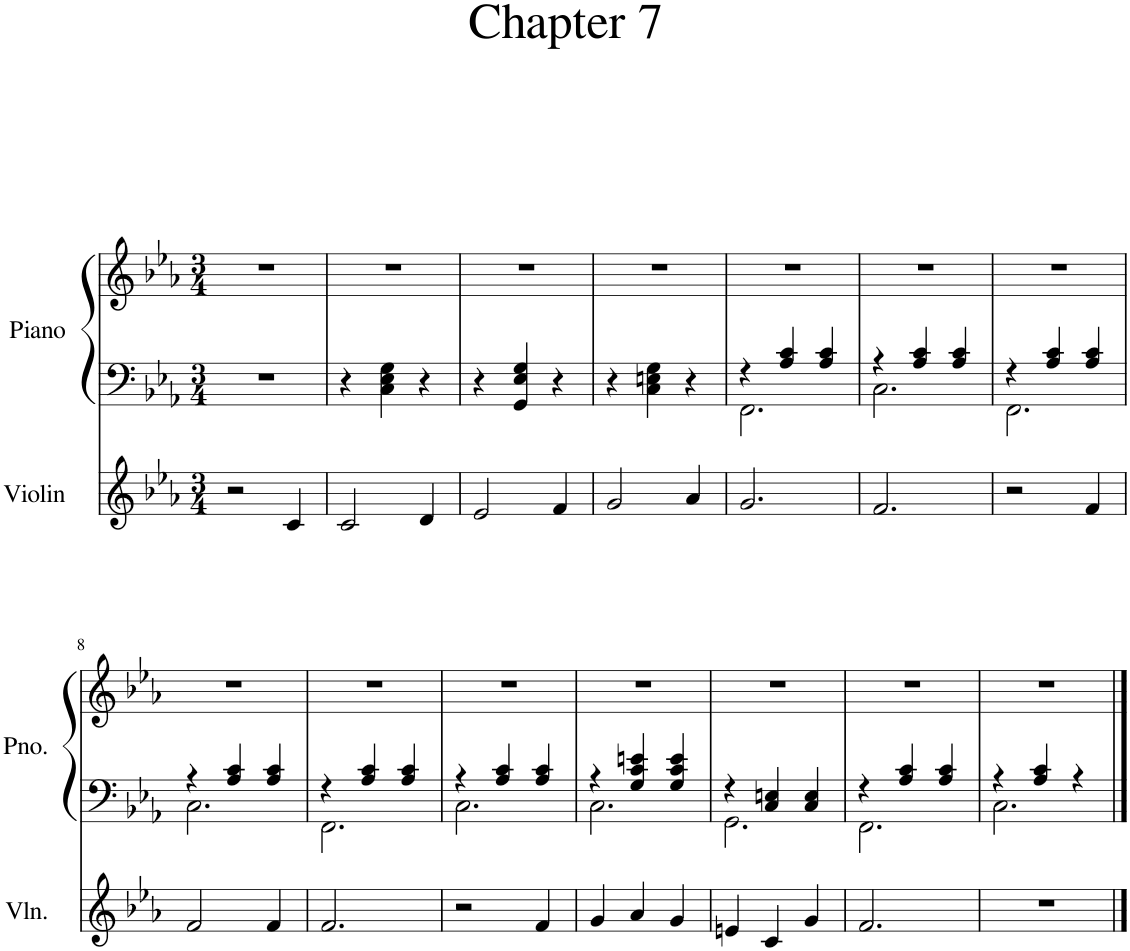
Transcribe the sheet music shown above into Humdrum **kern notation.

**kern	**kern	**kern
*part2	*part1	*part1
*staff3	*staff2	*staff1
*I"Violin	*I"Piano	*
*I'Vln.	*I'Pno.	*
*clefG2	*clefF4	*clefG2
*k[b-e-a-]	*k[b-e-a-]	*k[b-e-a-]
*M3/4	*M3/4	*M3/4
=1	=1	=1
2r	2.r	2.r
4c/	.	.
=2	=2	=2
2c/	4r	2.r
.	4C\ 4E-\ 4G\	.
4d/	4r	.
=3	=3	=3
2e-/	4r	2.r
.	4GG/ 4E-/ 4G/	.
4f/	4r	.
=4	=4	=4
2g/	4r	2.r
.	4C\ 4En\ 4G\	.
4a-/	4r	.
=5	=5	=5
*	*^	*
2.g/	4r	2.FF\	2.r
.	4A-/ 4c/	.	.
.	4A-/ 4c/	.	.
=6	=6	=6	=6
2.f/	4r	2.C\	2.r
.	4A-/ 4c/	.	.
.	4A-/ 4c/	.	.
=7	=7	=7	=7
2r	4r	2.FF\	2.r
.	4A-/ 4c/	.	.
4f/	4A-/ 4c/	.	.
!!LO:LB:g=z
=8	=8	=8	=8
2f/	4r	2.C\	2.r
.	4A-/ 4c/	.	.
4f/	4A-/ 4c/	.	.
=9	=9	=9	=9
2.f/	4r	2.FF\	2.r
.	4A-/ 4c/	.	.
.	4A-/ 4c/	.	.
=10	=10	=10	=10
2r	4r	2.C\	2.r
.	4A-/ 4c/	.	.
4f/	4A-/ 4c/	.	.
=11	=11	=11	=11
4g/	4r	2.C\	2.r
4a-/	4G/ 4c/ 4en/	.	.
4g/	4G/ 4c/ 4e/	.	.
=12	=12	=12	=12
4en/	4r	2.GG\	2.r
4c/	4C/ 4En/	.	.
4g/	4C/ 4E/	.	.
=13	=13	=13	=13
2.f/	4r	2.FF\	2.r
.	4A-/ 4c/	.	.
.	4A-/ 4c/	.	.
=14	=14	=14	=14
2.r	4r	2.C\	2.r
.	4A-/ 4c/	.	.
.	4r	.	.
*	*v	*v	*
==	==	==
*-	*-	*-
